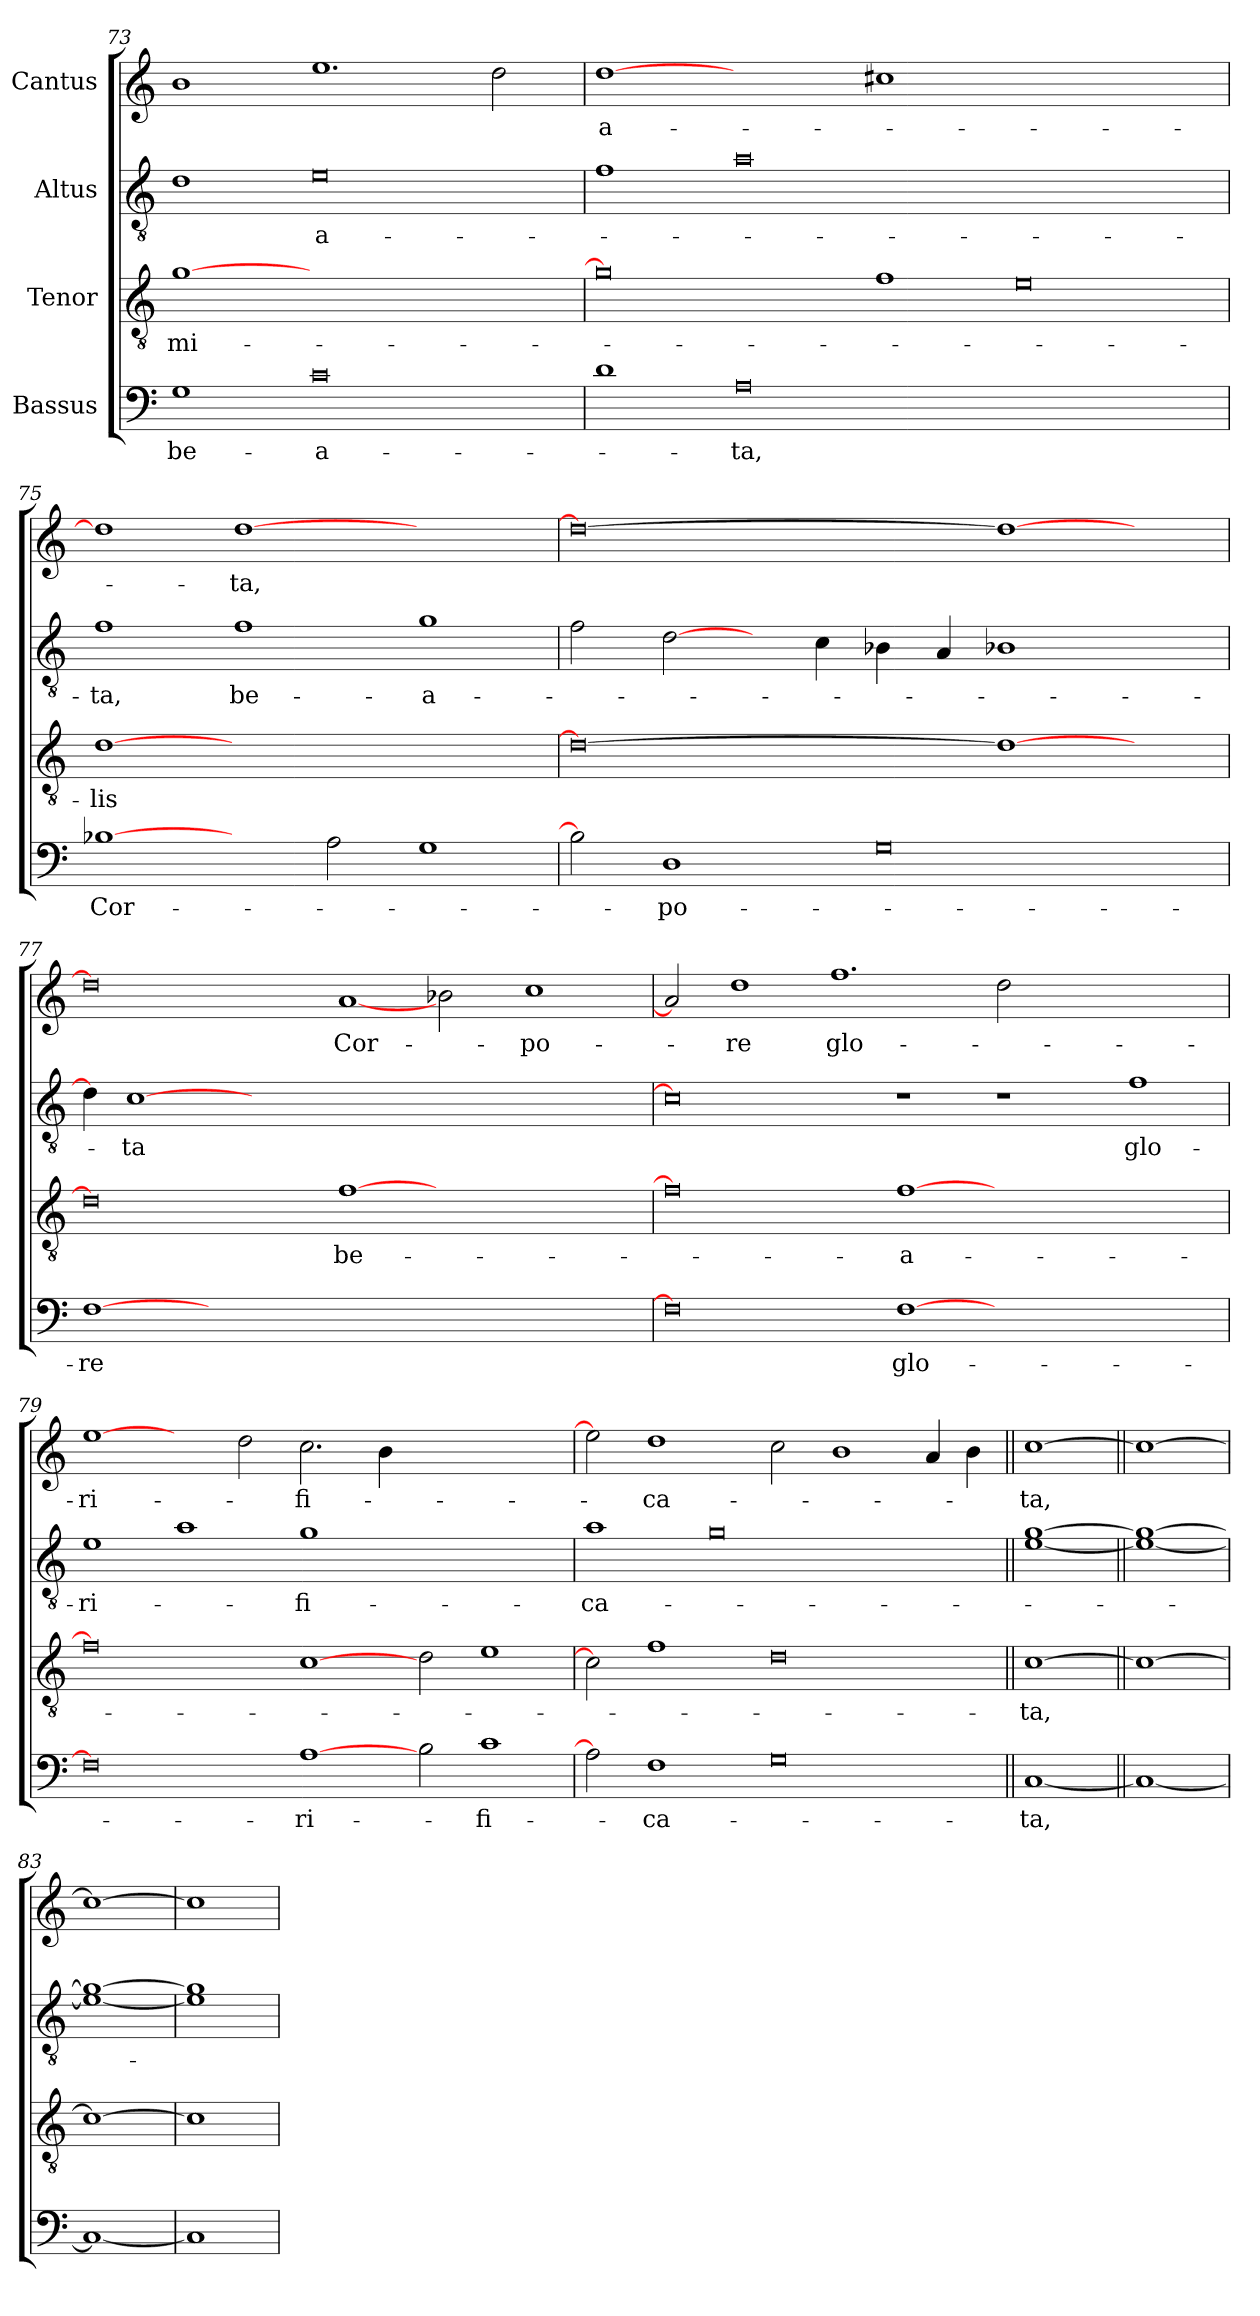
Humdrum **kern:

**kern	**text	**kern	**text	**kern	**text	**kern	**text
*part4	*part4	*part3	*part3	*part2	*part2	*part1	*part1
*staff4	*staff4	*staff3	*staff3	*staff2	*staff2	*staff1	*staff1
*I"Bassus	*	*I"Tenor	*	*I"Altus	*	*I"Cantus	*
*clefF4	*	*clefGv2	*	*clefGv2	*	*clefG2	*
*k[]	*	*k[]	*	*k[]	*	*k[]	*
*C:	*	*C:	*	*C:	*	*C:	*
=73	=73	=73	=73	=73	=73	=73	=73
1G\	be-	[1g\	-mi-	1d\	.	1b\	.
!	!	!	!	!	!LO:LY:i	!	!
0c\	-a-	0ryy	.	0e\	-a-	1.ee\	.
.	.	.	.	.	.	2dd\	.
!!LO:PB:g=z
=74	=74	=74	=74	=74	=74	=74	=74
1d\	.	0g\]	.	1f\	.	[1dd\	-a-
0A\	-ta,	.	.	0a\	.	1ryy	.
.	.	1f\	.	.	.	1cc#X\	.
0ryy	.	0e\	.	0ryy	.	0ryy	.
=75	=75	=75	=75	=75	=75	=75	=75
!	!LO:LY:i	!	!	!	!LO:LY:i	!	!
[1B-X\	Cor-	[1d\	-lis	1f\	-ta,	1dd\]	.
!	!	!	!	!	!LO:LY:i	!	!
2ryy	.	0ryy	.	1f\	be-	[1dd\	-ta,
2A\	.	.	.	.	.	.	.
!	!	!	!	!	!LO:LY:i	!	!
1G\	.	.	.	1g\	-a-	1ryy	.
=76	=76	=76	=76	=76	=76	=76	=76
2B-\]	.	0d\_	.	2f\	.	0dd\_	.
!	!LO:LY:i	!	!	!	!	!	!
1D\	-po-	.	.	[2d\	.	.	.
.	.	.	.	4ryy	.	.	.
.	.	.	.	4c\	.	.	.
0G\	.	.	.	4B-X\	.	.	.
.	.	.	.	4A/	.	.	.
.	.	1d\_	.	1B-X\	.	1dd\_	.
.	.	2ryy	.	2ryy	.	2ryy	.
=77	=77	=77	=77	=77	=77	=77	=77
!	!LO:LY:i	!	!	!	!	!	!
[1F\	-re	0d\]	.	4d\]	.	0dd\]	.
!	!	!	!	!	!LO:LY:i	!	!
.	.	.	.	[1c\	-ta	.	.
2%7ryy	.	.	.	.	.	.	.
.	.	.	.	0ryy	.	.	.
.	.	[1f\	be-	.	.	[1a/	Cor-
.	.	1.ryy	.	.	.	2b-X\	.
.	.	.	.	1ryy	.	.	.
.	.	.	.	.	.	1cc\	-po-
.	.	.	.	4ryy	.	.	.
=78	=78	=78	=78	=78	=78	=78	=78
0F\]	.	0f\]	.	0c\]	.	2a/]	.
.	.	.	.	.	.	1dd\	-re
.	.	.	.	.	.	1.ff\	glo-
!	!LO:LY:i	!	!	!	!	!	!
[1F\	glo-	[1f\	-a-	1r	.	.	.
0ryy	.	0ryy	.	1r	.	2dd\	.
.	.	.	.	.	.	1.ryy	.
!	!	!	!	!	!LO:LY:i	!	!
.	.	.	.	1f\	glo-	.	.
!!LO:LB:g=z
=79	=79	=79	=79	=79	=79	=79	=79
!	!	!	!	!	!LO:LY:i	!	!
0F\]	.	0f\]	.	1e\	-ri-	[1ee\	-ri-
.	.	.	.	1a\	.	2ryy	.
.	.	.	.	.	.	2dd\	.
!	!LO:LY:i	!	!	!	!LO:LY:i	!	!
[1A\	-ri-	[1c\	.	1g\	-fi-	2.cc\	-fi-
.	.	.	.	.	.	4b\	.
2B\	.	2d\	.	1.ryy	.	1.ryy	.
!	!LO:LY:i	!	!	!	!	!	!
1c\	-fi-	1e\	.	.	.	.	.
=80	=80	=80	=80	=80	=80	=80	=80
!	!	!	!	!	!LO:LY:i	!	!
2A\]	.	2c\]	.	1a\	-ca-	2ee\]	.
!	!LO:LY:i	!	!	!	!	!	!
1F\	-ca-	1f\	.	.	.	1dd\	-ca-
.	.	.	.	0g\	.	.	.
0G\	.	0d\	.	.	.	2cc\	.
.	.	.	.	.	.	1b\	.
.	.	.	.	2ryy	.	4a/	.
.	.	.	.	.	.	4b\	.
=81||	=81||	=81||	=81||	=81||	=81||	=81||	=81||
!	!LO:LY:i	!	!	!	!	!	!
[1C/	-ta,	[1c\	-ta,	[1e\ [1g\	.	[1cc\	-ta,
=82||	=82||	=82||	=82||	=82||	=82||	=82||	=82||
1C/_	.	1c\_	.	1e_\ 1g_\	.	1cc\_	.
=83	=83	=83	=83	=83	=83	=83	=83
1C/_	.	1c\_	.	1e_\ 1g_\	.	1cc\_	.
=84	=84	=84	=84	=84	=84	=84	=84
1C/]	.	1c\]	.	1e]\ 1g]\	.	1cc\]	.
=	=	=	=	=	=	=	=
*-	*-	*-	*-	*-	*-	*-	*-
